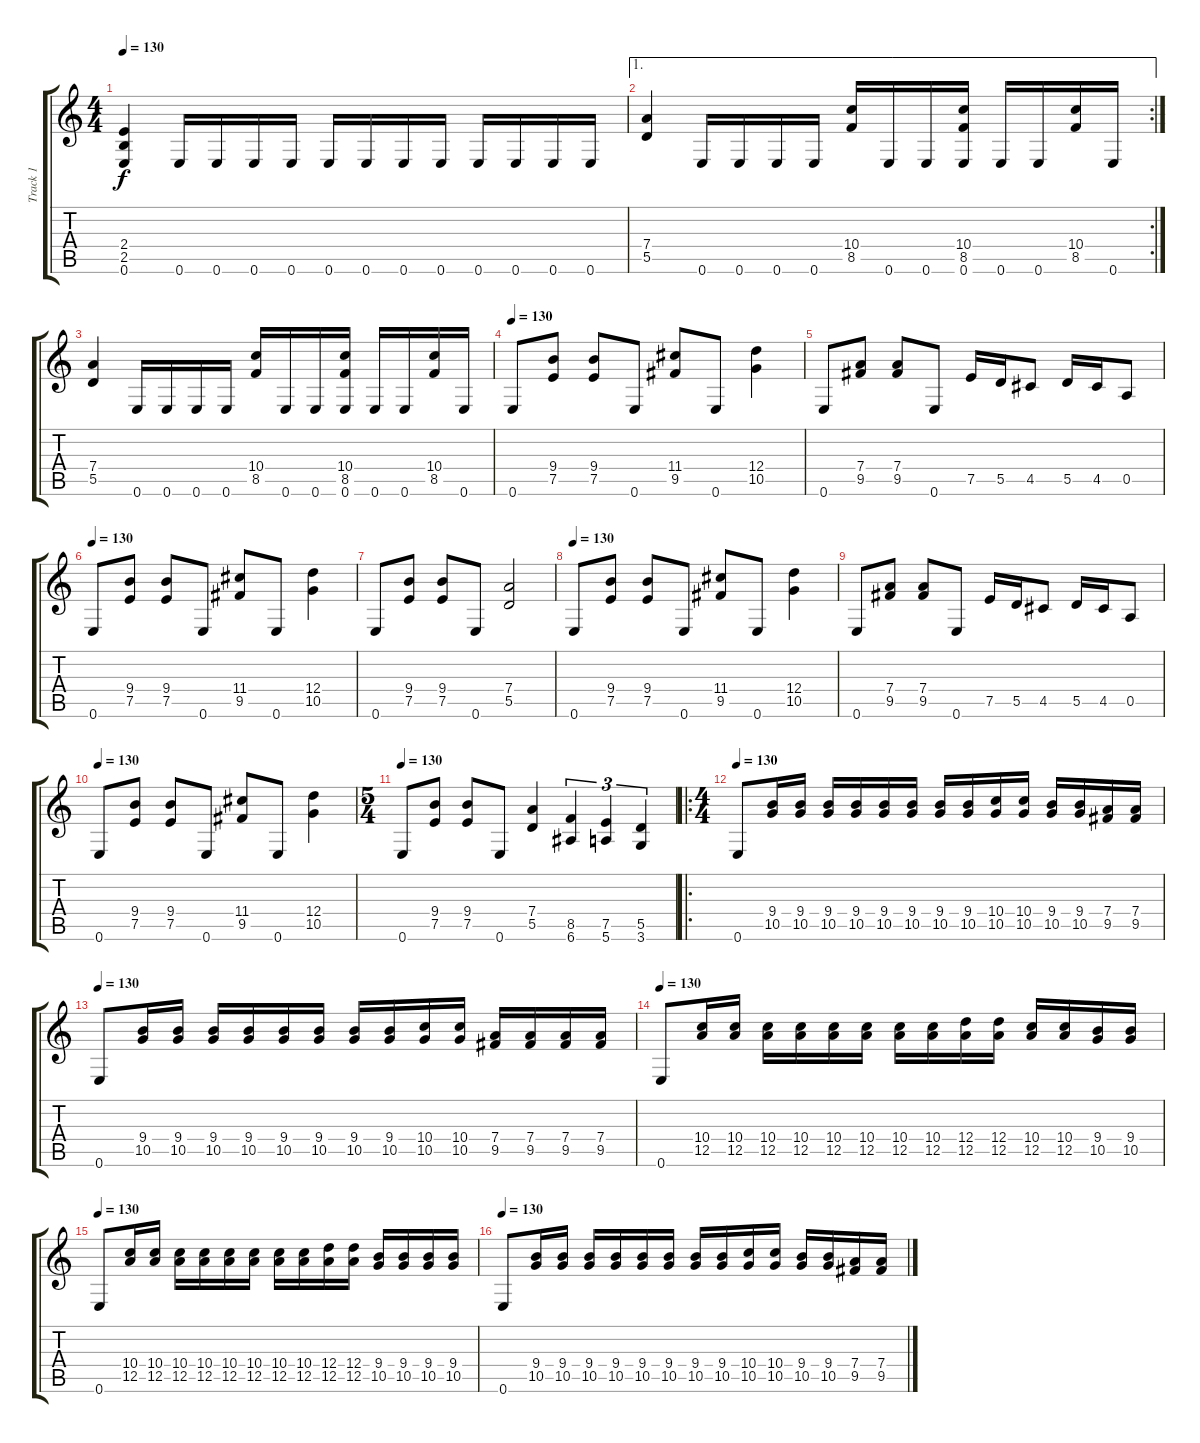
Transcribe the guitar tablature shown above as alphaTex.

\track ("Track 1" "Track 1") {instrument distortionguitar}
\staff {score tabs}
\tuning (E4 B3 G3 D3 A2 E2) {hide}
\ts (4 4)
\tempo 130
\clef g2
\ks c
(2.4 2.5 0.6).4{dy f} 0.6.16 0.6.16 0.6.16 0.6.16 0.6.16 0.6.16 0.6.16 0.6.16 0.6.16 0.6.16 0.6.16 0.6.16 |
\ae 1
\rc 2
(7.4 5.5).4 0.6.16 0.6.16 0.6.16 0.6.16 (10.4 8.5).16 0.6.16 0.6.16 (10.4 8.5 0.6).16 0.6.16 0.6.16 (10.4 8.5).16 0.6.16 |
(7.4 5.5).4 0.6.16 0.6.16 0.6.16 0.6.16 (10.4 8.5).16 0.6.16 0.6.16 (10.4 8.5 0.6).16 0.6.16 0.6.16 (10.4 8.5).16 0.6.16 |
\tempo 130
0.6.8 (9.4 7.5).8 (9.4 7.5).8 0.6.8 (11.4 9.5).8 0.6.8 (12.4 10.5).4 |
0.6.8 (7.4 9.5).8 (7.4 9.5).8 0.6.8 7.5.16 5.5.16 4.5.8 5.5.16 4.5.16 0.5.8 |
\tempo 130
0.6.8 (9.4 7.5).8 (9.4 7.5).8 0.6.8 (11.4 9.5).8 0.6.8 (12.4 10.5).4 |
0.6.8 (9.4 7.5).8 (9.4 7.5).8 0.6.8 (7.4 5.5).2 |
\tempo 130
0.6.8 (9.4 7.5).8 (9.4 7.5).8 0.6.8 (11.4 9.5).8 0.6.8 (12.4 10.5).4 |
0.6.8 (7.4 9.5).8 (7.4 9.5).8 0.6.8 7.5.16 5.5.16 4.5.8 5.5.16 4.5.16 0.5.8 |
\tempo 130
0.6.8 (9.4 7.5).8 (9.4 7.5).8 0.6.8 (11.4 9.5).8 0.6.8 (12.4 10.5).4 |
\ts (5 4)
\tempo 130
0.6.8 (9.4 7.5).8 (9.4 7.5).8 0.6.8 (7.4 5.5).4 (8.5 6.6).4{tu (3 2)} (7.5 5.6).4{tu (3 2)} (5.5 3.6).4{tu (3 2)} |
\ro
\ts (4 4)
\tempo 130
0.6.8 (9.4 10.5).16 (9.4 10.5).16 (9.4 10.5).16 (9.4 10.5).16 (9.4 10.5).16 (9.4 10.5).16 (9.4 10.5).16 (9.4 10.5).16 (10.4 10.5).16 (10.4 10.5).16 (9.4 10.5).16 (9.4 10.5).16 (7.4 9.5).16 (7.4 9.5).16 |
\tempo 130
0.6.8 (9.4 10.5).16 (9.4 10.5).16 (9.4 10.5).16 (9.4 10.5).16 (9.4 10.5).16 (9.4 10.5).16 (9.4 10.5).16 (9.4 10.5).16 (10.4 10.5).16 (10.4 10.5).16 (7.4 9.5).16 (7.4 9.5).16 (7.4 9.5).16 (7.4 9.5).16 |
\tempo 130
0.6.8 (10.4 12.5).16 (10.4 12.5).16 (10.4 12.5).16 (10.4 12.5).16 (10.4 12.5).16 (10.4 12.5).16 (10.4 12.5).16 (10.4 12.5).16 (12.4 12.5).16 (12.4 12.5).16 (10.4 12.5).16 (10.4 12.5).16 (9.4 10.5).16 (9.4 10.5).16 |
\tempo 130
0.6.8 (10.4 12.5).16 (10.4 12.5).16 (10.4 12.5).16 (10.4 12.5).16 (10.4 12.5).16 (10.4 12.5).16 (10.4 12.5).16 (10.4 12.5).16 (12.4 12.5).16 (12.4 12.5).16 (9.4 10.5).16 (9.4 10.5).16 (9.4 10.5).16 (9.4 10.5).16 |
\tempo 130
0.6.8 (9.4 10.5).16 (9.4 10.5).16 (9.4 10.5).16 (9.4 10.5).16 (9.4 10.5).16 (9.4 10.5).16 (9.4 10.5).16 (9.4 10.5).16 (10.4 10.5).16 (10.4 10.5).16 (9.4 10.5).16 (9.4 10.5).16 (7.4 9.5).16 (7.4 9.5).16
